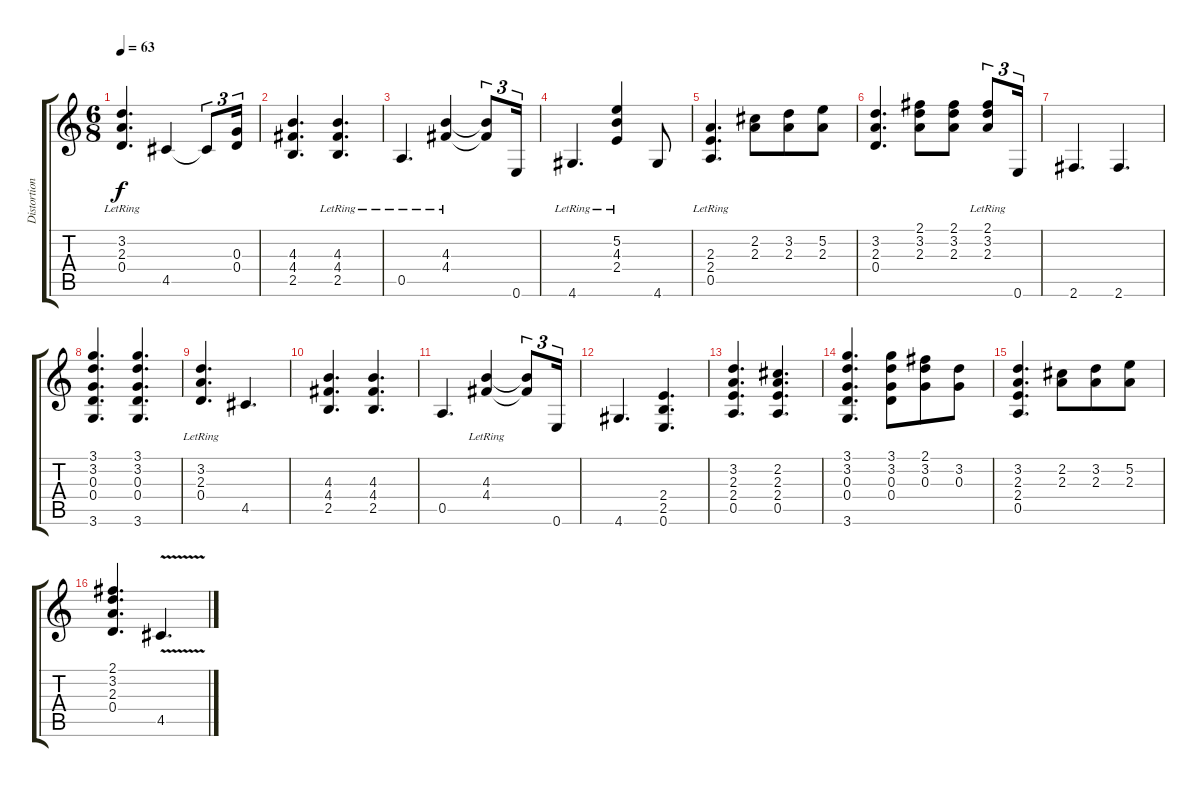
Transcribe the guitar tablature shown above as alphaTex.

\track ("Distortion Guitar" "Distortion") {instrument distortionguitar}
\staff {score tabs}
\tuning (E4 B3 G3 D3 A2 E2) {hide}
\ts (6 8)
\tempo 63
\clef g2
\ks c
(3.2{lr} 2.3{lr} 0.4{lr}).4{d dy f} 4.5.4 4.5{t}.8{tu (3 2)} (0.3 0.4).16{tu (3 2)} |
(4.3 4.4 2.5).4{d} (4.3{lr} 4.4{lr} 2.5{lr}).4{d} |
0.5{lr}.4{d} (4.3{lr} 4.4{lr}).4 (4.3{t} 4.4{t}).8{tu (3 2)} 0.6.16{tu (3 2)} |
4.6{lr}.4{d} (5.2{lr} 4.3{lr} 2.4{lr}).4 4.6.8 |
(2.3{lr} 2.4{lr} 0.5{lr}).4{d} (2.2 2.3).8 (3.2 2.3).8 (5.2 2.3).8 |
(3.2 2.3 0.4).4{d} (2.1 3.2 2.3).8 (2.1 3.2 2.3).8 (2.1{lr} 3.2{lr} 2.3{lr}).8{tu (3 2)} 0.6.16{tu (3 2)} |
2.6.4{d} 2.6.4{d} |
(3.1 3.2 0.3 0.4 3.6).4{d} (3.1 3.2 0.3 0.4 3.6).4{d} |
(3.2{lr} 2.3{lr} 0.4{lr}).4{d} 4.5.4{d} |
(4.3 4.4 2.5).4{d} (4.3 4.4 2.5).4{d} |
0.5.4{d} (4.3{lr} 4.4{lr}).4 (4.3{t} 4.4{t}).8{tu (3 2)} 0.6.16{tu (3 2)} |
4.6.4{d} (2.4 2.5 0.6).4{d} |
(3.2 2.3 2.4 0.5).4{d} (2.2 2.3 2.4 0.5).4{d} |
(3.1 3.2 0.3 0.4 3.6).4{d} (3.1 3.2 0.3 0.4).8 (2.1 3.2 0.3).8 (3.2 0.3).8 |
(3.2 2.3 2.4 0.5).4{d} (2.2 2.3).8 (3.2 2.3).8 (5.2 2.3).8 |
(2.1 3.2 2.3 0.4).4{d} 4.5{v}.4{d}
